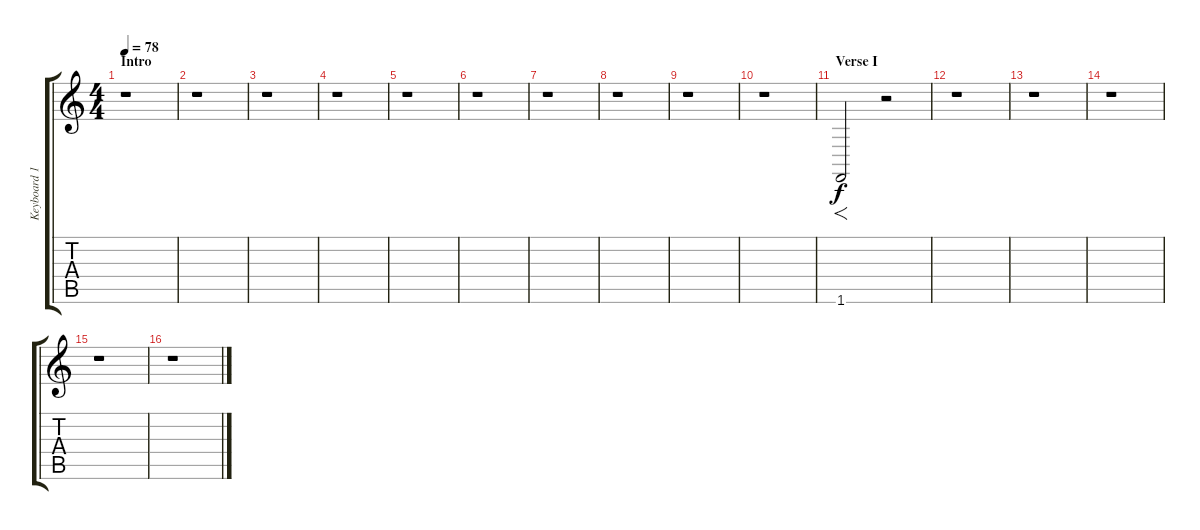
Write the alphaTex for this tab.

\track ("Keyboard 1" "Keyboard 1") {instrument stringensemble1}
\staff {score tabs}
\tuning (E4 B3 G3 D3 A2 E2) {hide}
\ts (4 4)
\section ("" "Intro")
\tempo 78
\clef g2
\ks c
r.1{dy f instrument stringensemble1} |
r.1 |
r.1 |
r.1 |
r.1 |
r.1 |
r.1 |
r.1 |
r.1 |
r.1 |
\section ("" "Verse I")
1.6.2{f} r.2 |
r.1 |
r.1 |
r.1 |
r.1 |
r.1
